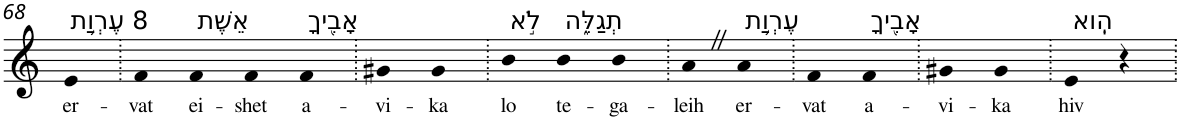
**kern	**text
*part1	*part1
*staff1	*staff1
*I"Piano	*
*I'Pno	*
!!LO:PB:g=z
*clefG2	*
*k[]	*
=68	=68
!LO:TX:a:t=8 עֶרְוַ֥ת	!
!	!LO:LY:b
4e	er-
=69.	=69.
!	!LO:LY:b
4f	-vat
!LO:TX:a:t=אֵשֶׁת	!
!	!LO:LY:b
4f	ei-
!	!LO:LY:b
4f	-shet
!LO:TX:a:t=אָבִ֖יךָ	!
!	!LO:LY:b
4f	a-
=70.	=70.
!	!LO:LY:b
4g#X	-vi-
!	!LO:LY:b
4g#	-ka
=71.	=71.
!LO:TX:a:t=לֹ֣א	!
!	!LO:LY:b
4b	lo
!LO:TX:a:t=תְגַלֵּ֑ה	!
!	!LO:LY:b
4b	te-
!	!LO:LY:b
4b	-ga-
=72.	=72.
!	!LO:LY:b
4aZ	-leih
!LO:TX:a:t=עֶרְוַ֥ת	!
!	!LO:LY:b
4a	er-
=73.	=73.
!	!LO:LY:b
4f	-vat
!LO:TX:a:t=אָבִ֖יךָ	!
!	!LO:LY:b
4f	a-
=74.	=74.
!	!LO:LY:b
4g#X	-vi-
!	!LO:LY:b
4g#	-ka
=75.	=75.
!LO:TX:a:t=הִֽוא	!
!	!LO:LY:b
4e	hiv
4r	.
=.	=.
*-	*-
